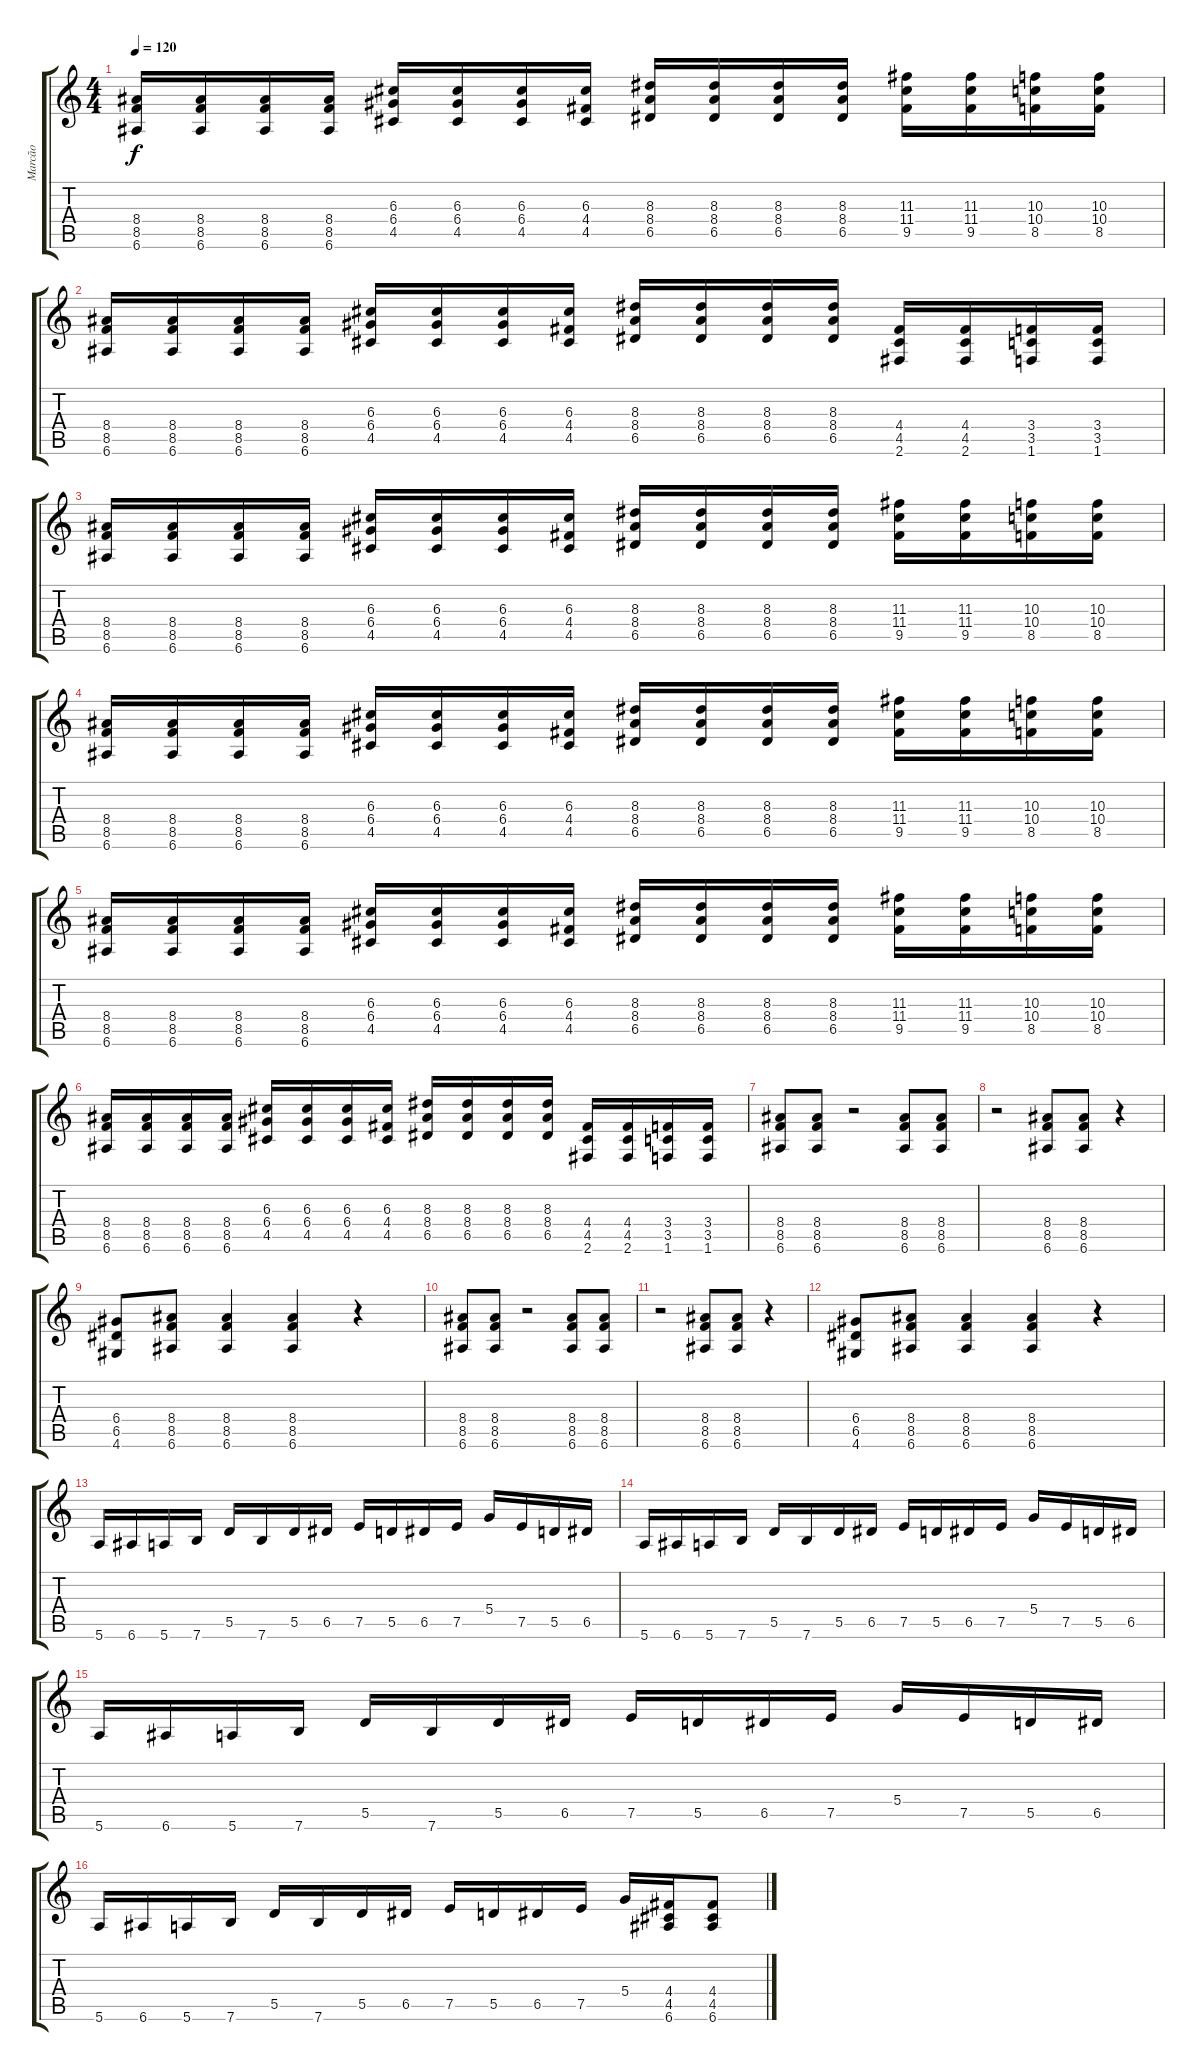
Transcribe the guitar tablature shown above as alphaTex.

\track ("Marcão" "Marcão") {instrument overdrivenguitar}
\staff {score tabs}
\tuning (E4 B3 G3 D3 A2 E2) {hide}
\ts (4 4)
\tempo 120
\clef g2
\ks c
(8.4 8.5 6.6).16{dy f} (8.4 8.5 6.6).16 (8.4 8.5 6.6).16 (8.4 8.5 6.6).16 (6.3 6.4 4.5).16 (6.3 6.4 4.5).16 (6.3 6.4 4.5).16 (6.3 4.4 4.5).16 (8.3 8.4 6.5).16 (8.3 8.4 6.5).16 (8.3 8.4 6.5).16 (8.3 8.4 6.5).16 (11.3 11.4 9.5).16 (11.3 11.4 9.5).16 (10.3 10.4 8.5).16 (10.3 10.4 8.5).16 |
(8.4 8.5 6.6).16 (8.4 8.5 6.6).16 (8.4 8.5 6.6).16 (8.4 8.5 6.6).16 (6.3 6.4 4.5).16 (6.3 6.4 4.5).16 (6.3 6.4 4.5).16 (6.3 4.4 4.5).16 (8.3 8.4 6.5).16 (8.3 8.4 6.5).16 (8.3 8.4 6.5).16 (8.3 8.4 6.5).16 (4.4 4.5 2.6).16 (4.4 4.5 2.6).16 (3.4 3.5 1.6).16 (3.4 3.5 1.6).16 |
(8.4 8.5 6.6).16 (8.4 8.5 6.6).16 (8.4 8.5 6.6).16 (8.4 8.5 6.6).16 (6.3 6.4 4.5).16 (6.3 6.4 4.5).16 (6.3 6.4 4.5).16 (6.3 4.4 4.5).16 (8.3 8.4 6.5).16 (8.3 8.4 6.5).16 (8.3 8.4 6.5).16 (8.3 8.4 6.5).16 (11.3 11.4 9.5).16 (11.3 11.4 9.5).16 (10.3 10.4 8.5).16 (10.3 10.4 8.5).16 |
(8.4 8.5 6.6).16 (8.4 8.5 6.6).16 (8.4 8.5 6.6).16 (8.4 8.5 6.6).16 (6.3 6.4 4.5).16 (6.3 6.4 4.5).16 (6.3 6.4 4.5).16 (6.3 4.4 4.5).16 (8.3 8.4 6.5).16 (8.3 8.4 6.5).16 (8.3 8.4 6.5).16 (8.3 8.4 6.5).16 (11.3 11.4 9.5).16 (11.3 11.4 9.5).16 (10.3 10.4 8.5).16 (10.3 10.4 8.5).16 |
(8.4 8.5 6.6).16 (8.4 8.5 6.6).16 (8.4 8.5 6.6).16 (8.4 8.5 6.6).16 (6.3 6.4 4.5).16 (6.3 6.4 4.5).16 (6.3 6.4 4.5).16 (6.3 4.4 4.5).16 (8.3 8.4 6.5).16 (8.3 8.4 6.5).16 (8.3 8.4 6.5).16 (8.3 8.4 6.5).16 (11.3 11.4 9.5).16 (11.3 11.4 9.5).16 (10.3 10.4 8.5).16 (10.3 10.4 8.5).16 |
(8.4 8.5 6.6).16 (8.4 8.5 6.6).16 (8.4 8.5 6.6).16 (8.4 8.5 6.6).16 (6.3 6.4 4.5).16 (6.3 6.4 4.5).16 (6.3 6.4 4.5).16 (6.3 4.4 4.5).16 (8.3 8.4 6.5).16 (8.3 8.4 6.5).16 (8.3 8.4 6.5).16 (8.3 8.4 6.5).16 (4.4 4.5 2.6).16 (4.4 4.5 2.6).16 (3.4 3.5 1.6).16 (3.4 3.5 1.6).16 |
(8.4 8.5 6.6).8 (8.4 8.5 6.6).8 r.2 (8.4 8.5 6.6).8 (8.4 8.5 6.6).8 |
r.2 (8.4 8.5 6.6).8 (8.4 8.5 6.6).8 r.4 |
(6.4 6.5 4.6).8 (8.4 8.5 6.6).8 (8.4 8.5 6.6).4 (8.4 8.5 6.6).4 r.4 |
(8.4 8.5 6.6).8 (8.4 8.5 6.6).8 r.2 (8.4 8.5 6.6).8 (8.4 8.5 6.6).8 |
r.2 (8.4 8.5 6.6).8 (8.4 8.5 6.6).8 r.4 |
(6.4 6.5 4.6).8 (8.4 8.5 6.6).8 (8.4 8.5 6.6).4 (8.4 8.5 6.6).4 r.4 |
5.6.16 6.6.16 5.6.16 7.6.16 5.5.16 7.6.16 5.5.16 6.5.16 7.5.16 5.5.16 6.5.16 7.5.16 5.4.16 7.5.16 5.5.16 6.5.16 |
5.6.16 6.6.16 5.6.16 7.6.16 5.5.16 7.6.16 5.5.16 6.5.16 7.5.16 5.5.16 6.5.16 7.5.16 5.4.16 7.5.16 5.5.16 6.5.16 |
5.6.16 6.6.16 5.6.16 7.6.16 5.5.16 7.6.16 5.5.16 6.5.16 7.5.16 5.5.16 6.5.16 7.5.16 5.4.16 7.5.16 5.5.16 6.5.16 |
5.6.16 6.6.16 5.6.16 7.6.16 5.5.16 7.6.16 5.5.16 6.5.16 7.5.16 5.5.16 6.5.16 7.5.16 5.4.16 (4.4 4.5 6.6).16 (4.4 4.5 6.6).8
